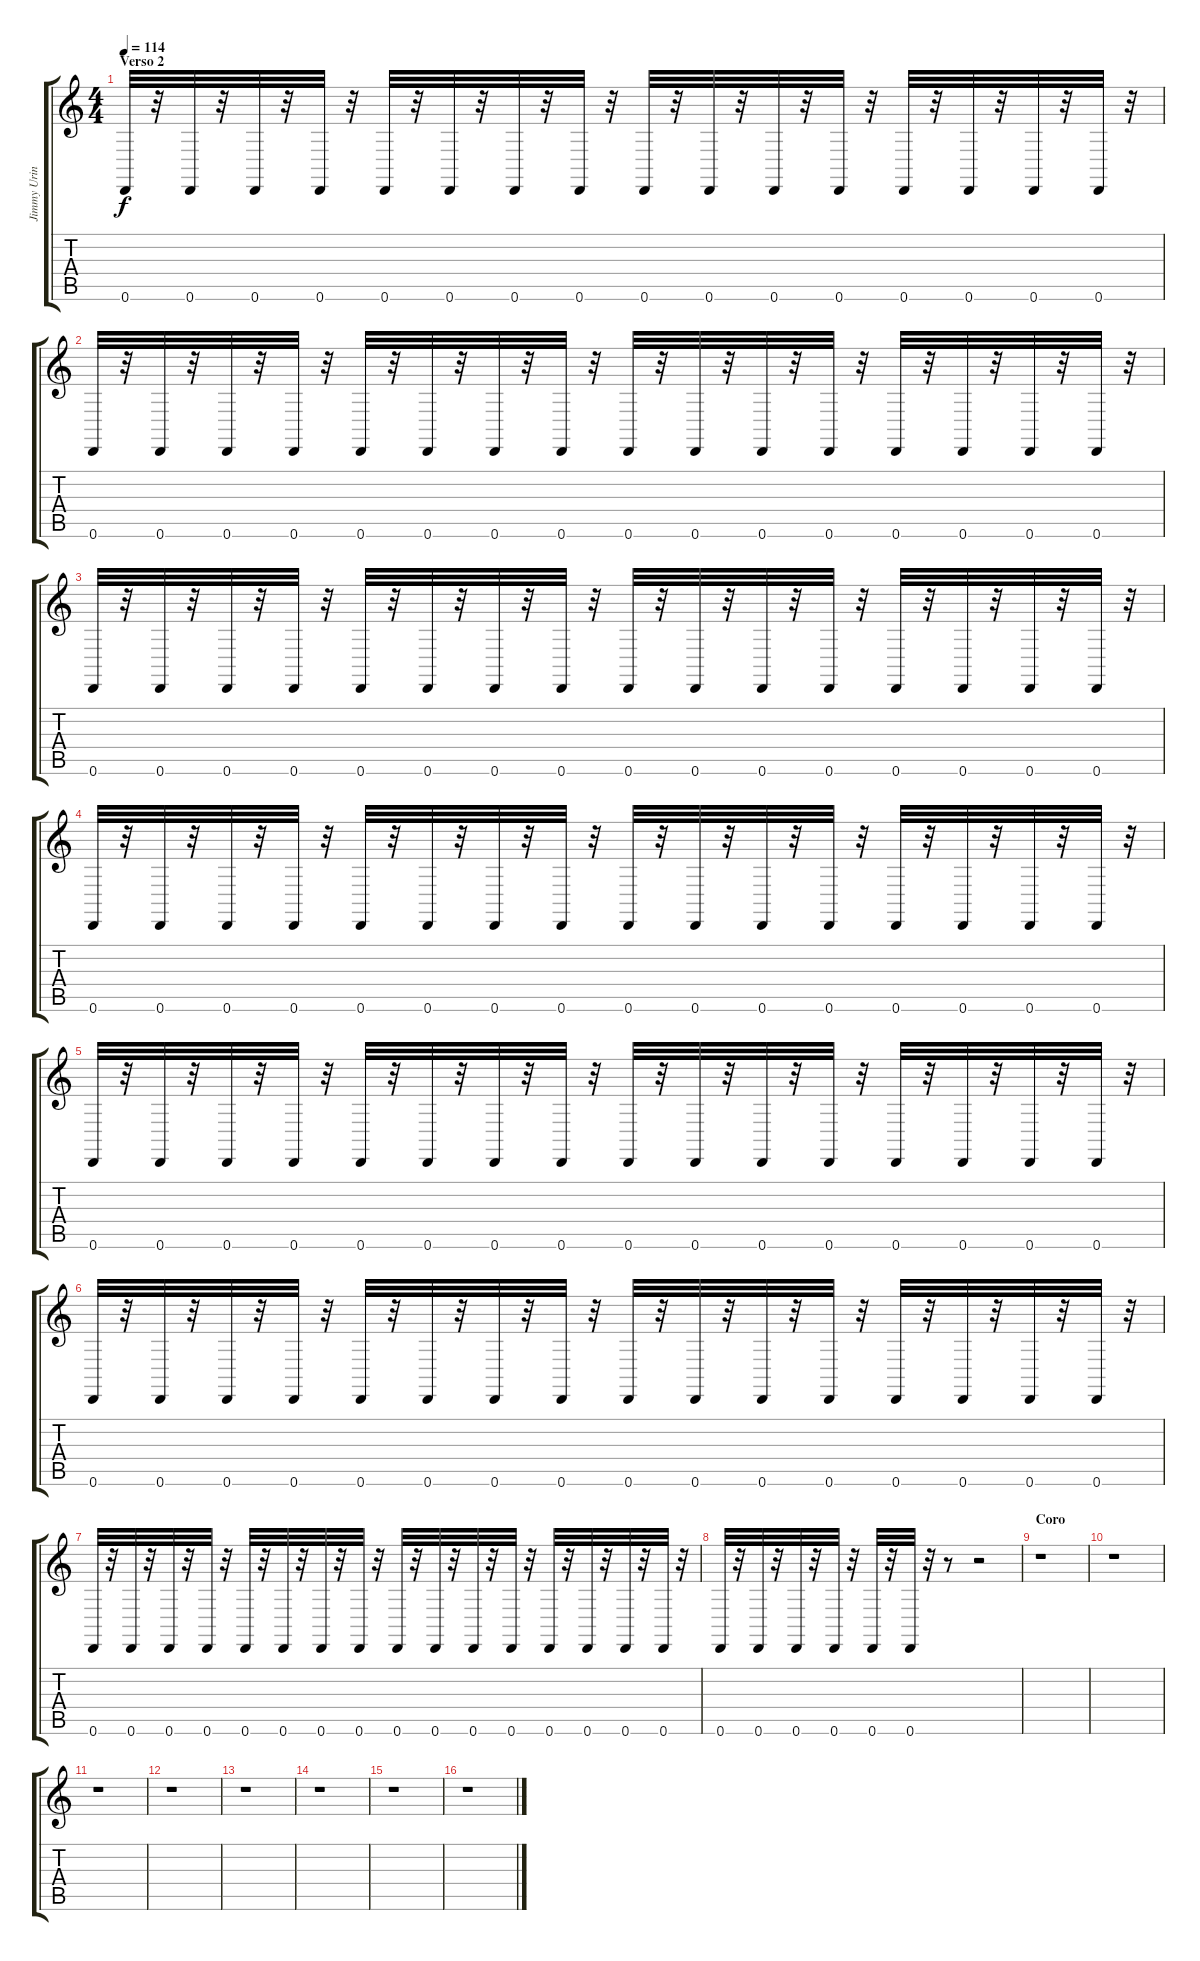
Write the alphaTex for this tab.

\track ("Jimmy Urine (Synth 2)" "Jimmy Urin") {instrument synthbrass2}
\staff {score tabs}
\tuning (E4 B3 G3 D3 A2 D2) {hide}
\ts (4 4)
\section ("" "Verso 2")
\tempo 114
\clef g2
\ks c
0.6.32{dy f volume 7 instrument gunshot} r.32 0.6.32 r.32 0.6.32 r.32 0.6.32 r.32 0.6.32 r.32 0.6.32 r.32 0.6.32 r.32 0.6.32 r.32 0.6.32 r.32 0.6.32 r.32 0.6.32 r.32 0.6.32 r.32 0.6.32 r.32 0.6.32 r.32 0.6.32 r.32 0.6.32 r.32 |
0.6.32 r.32 0.6.32 r.32 0.6.32 r.32 0.6.32 r.32 0.6.32 r.32 0.6.32 r.32 0.6.32 r.32 0.6.32 r.32 0.6.32 r.32 0.6.32 r.32 0.6.32 r.32 0.6.32 r.32 0.6.32 r.32 0.6.32 r.32 0.6.32 r.32 0.6.32 r.32 |
0.6.32 r.32 0.6.32 r.32 0.6.32 r.32 0.6.32 r.32 0.6.32 r.32 0.6.32 r.32 0.6.32 r.32 0.6.32 r.32 0.6.32 r.32 0.6.32 r.32 0.6.32 r.32 0.6.32 r.32 0.6.32 r.32 0.6.32 r.32 0.6.32 r.32 0.6.32 r.32 |
0.6.32 r.32 0.6.32 r.32 0.6.32 r.32 0.6.32 r.32 0.6.32 r.32 0.6.32 r.32 0.6.32 r.32 0.6.32 r.32 0.6.32 r.32 0.6.32 r.32 0.6.32 r.32 0.6.32 r.32 0.6.32 r.32 0.6.32 r.32 0.6.32 r.32 0.6.32 r.32 |
0.6.32 r.32 0.6.32 r.32 0.6.32 r.32 0.6.32 r.32 0.6.32 r.32 0.6.32 r.32 0.6.32 r.32 0.6.32 r.32 0.6.32 r.32 0.6.32 r.32 0.6.32 r.32 0.6.32 r.32 0.6.32 r.32 0.6.32 r.32 0.6.32 r.32 0.6.32 r.32 |
0.6.32 r.32 0.6.32 r.32 0.6.32 r.32 0.6.32 r.32 0.6.32 r.32 0.6.32 r.32 0.6.32 r.32 0.6.32 r.32 0.6.32 r.32 0.6.32 r.32 0.6.32 r.32 0.6.32 r.32 0.6.32 r.32 0.6.32 r.32 0.6.32 r.32 0.6.32 r.32 |
0.6.32 r.32 0.6.32 r.32 0.6.32 r.32 0.6.32 r.32 0.6.32 r.32 0.6.32 r.32 0.6.32 r.32 0.6.32 r.32 0.6.32 r.32 0.6.32 r.32 0.6.32 r.32 0.6.32 r.32 0.6.32 r.32 0.6.32 r.32 0.6.32 r.32 0.6.32 r.32 |
0.6.32 r.32 0.6.32 r.32 0.6.32 r.32 0.6.32 r.32 0.6.32 r.32 0.6.32 r.32 r.8 r.2 |
\section ("" "Coro")
r.1 |
r.1 |
r.1 |
r.1 |
r.1 |
r.1 |
r.1 |
r.1
